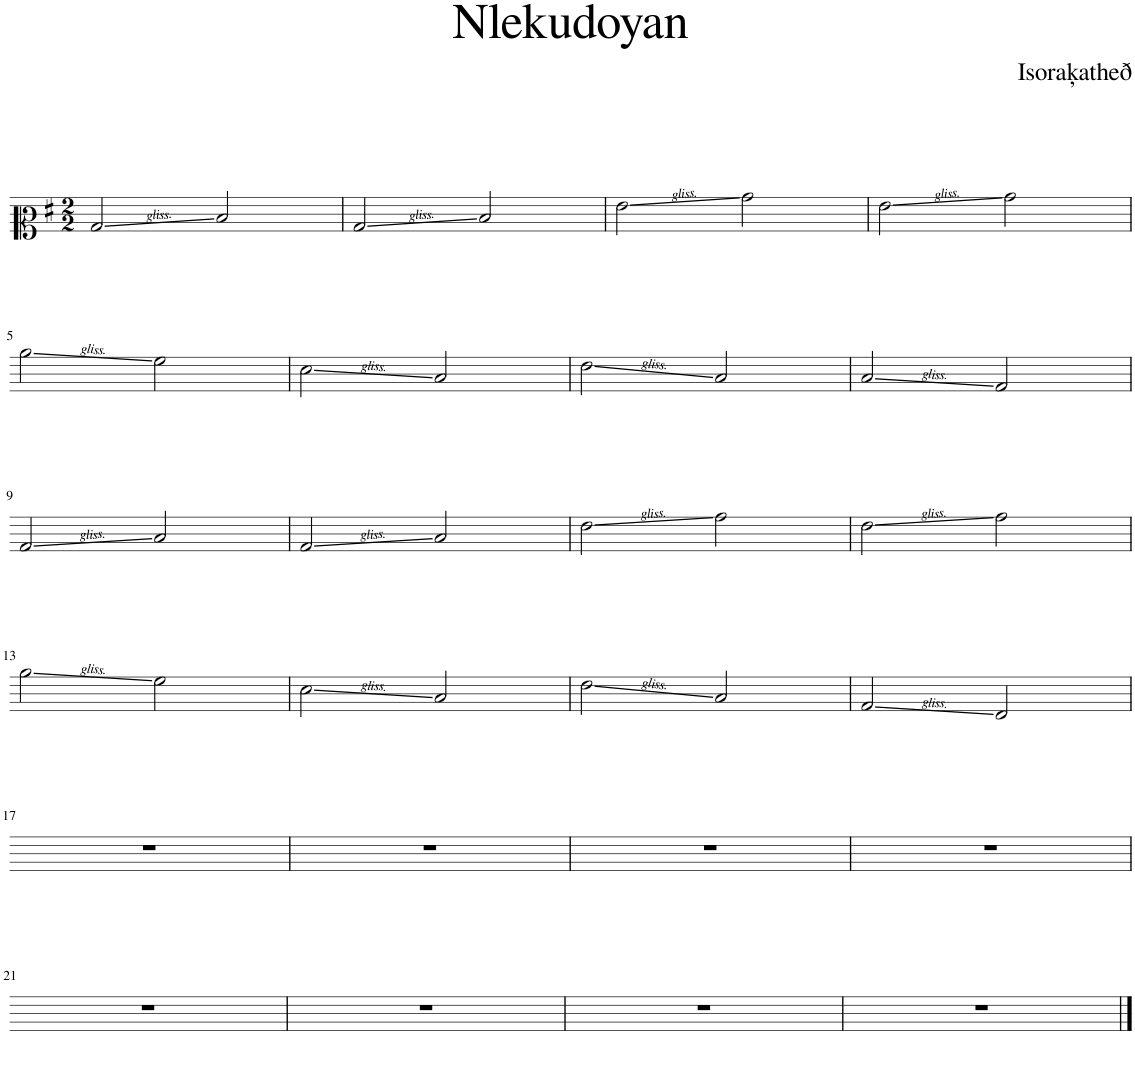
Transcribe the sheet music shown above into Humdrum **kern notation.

**kern
*part1
*staff1
*I"Violin
*I'Vln
*clefC2
*k[f#]
*M2/2
=1
2B/
2d/
=2
2B/
2d/
=3
2g\
2b\
=4
2g\
2b\
!!LO:LB:g=z
=5
2cc\
2a\
=6
2f#\
2d/
=7
2g\
2d/
=8
2d/
2B/
!!LO:LB:g=z
=9
2B/
2d/
=10
2B/
2d/
=11
2g\
2b\
=12
2g\
2b\
!!LO:LB:g=z
=13
2cc\
2a\
=14
2f#\
2d/
=15
2g\
2d/
=16
2B/
2G/
!!LO:LB:g=z
=17
1r
=18
1r
=19
1r
=20
1r
!!LO:LB:g=z
=21
1r
=22
1r
=23
1r
=24
1r
==
*-
